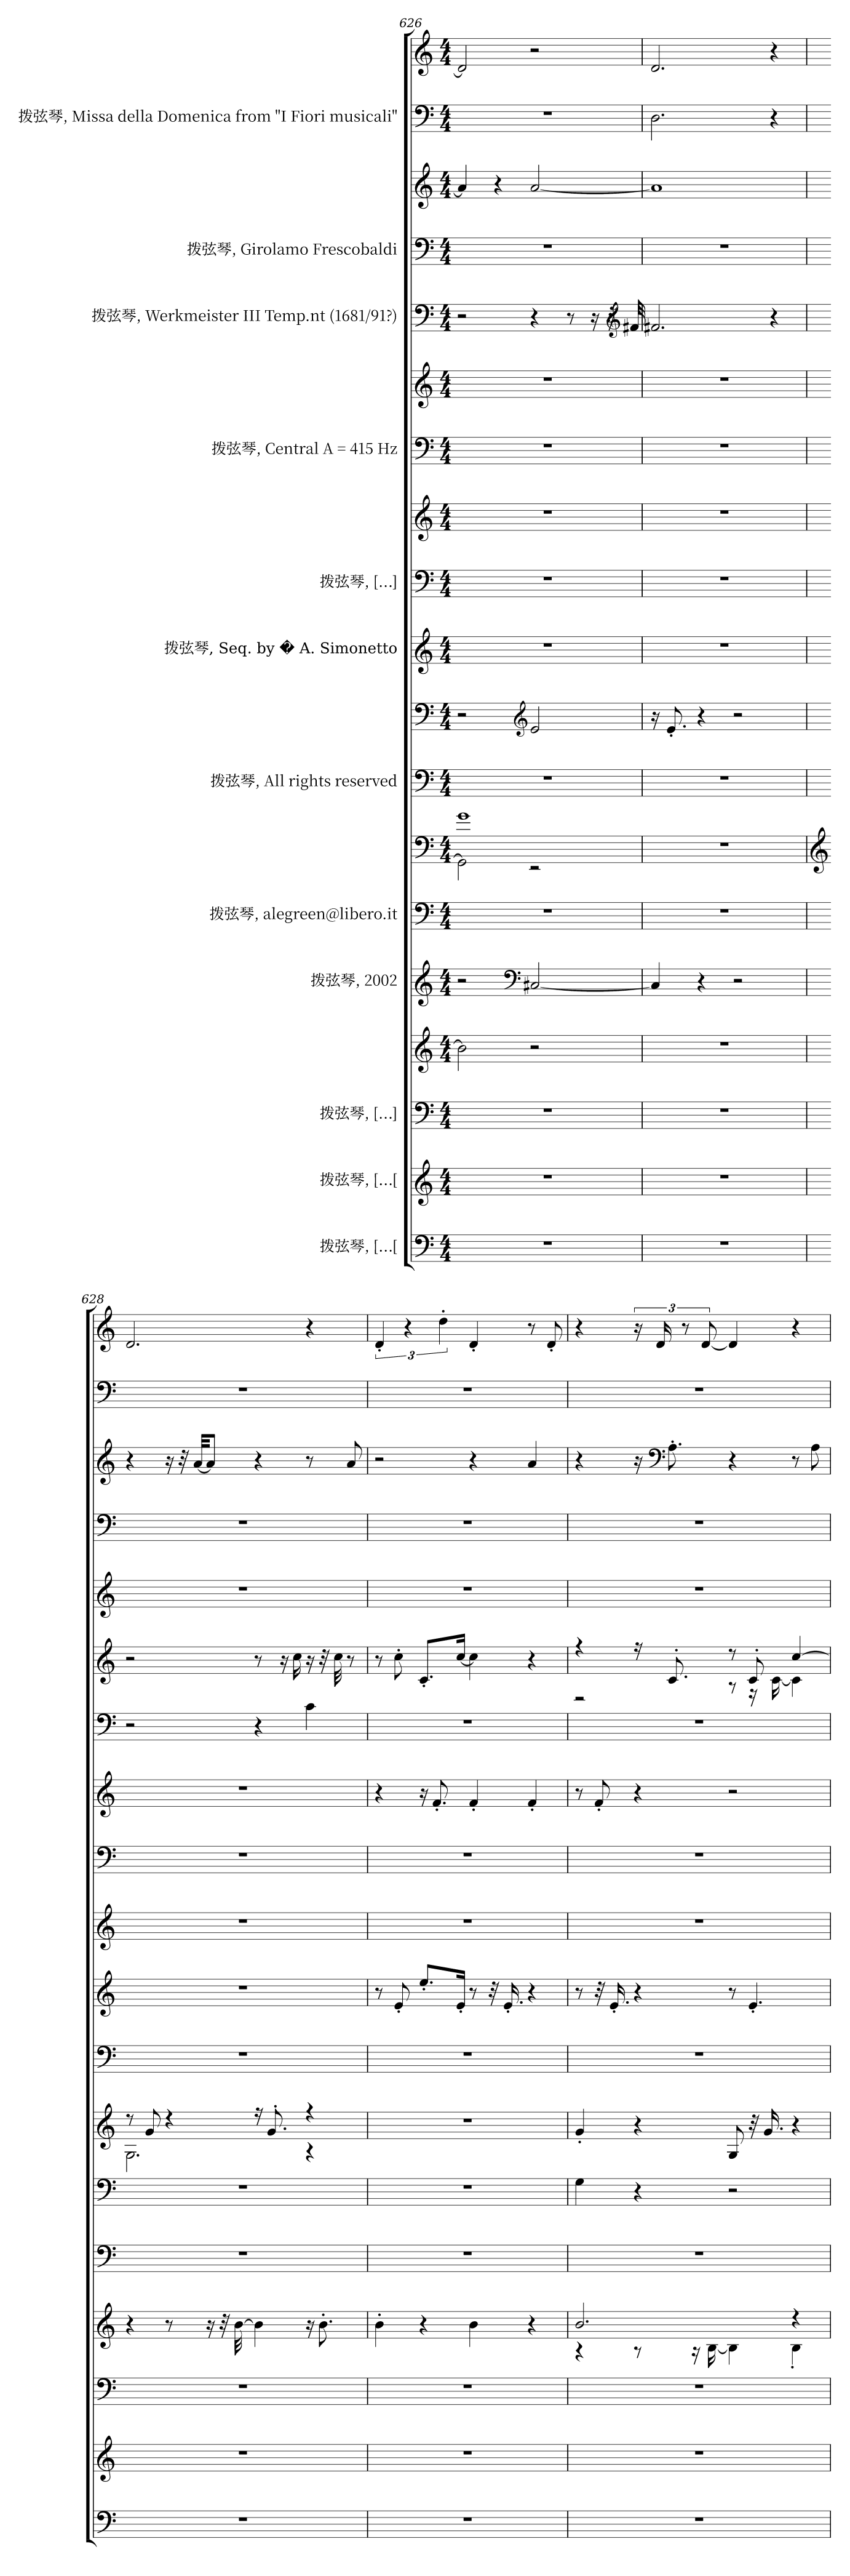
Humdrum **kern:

**kern	**kern	**kern	**kern	**kern	**kern	**kern	**kern	**kern	**kern	**kern	**kern	**kern	**kern	**kern	**kern	**kern	**kern	**kern
*part12	*part11	*part10	*part10	*part9	*part8	*part8	*part7	*part7	*part6	*part5	*part5	*part4	*part4	*part3	*part2	*part2	*part1	*part1
*staff19	*staff18	*staff17	*staff16	*staff15	*staff14	*staff13	*staff12	*staff11	*staff10	*staff9	*staff8	*staff7	*staff6	*staff5	*staff4	*staff3	*staff2	*staff1
*I"拨弦琴, [...[	*I"拨弦琴, [...[	*I"拨弦琴, [...]	*	*I"拨弦琴, 2002	*I"拨弦琴, alegreen@libero.it	*	*I"拨弦琴, All rights reserved	*	*I"拨弦琴, Seq. by � A. Simonetto	*I"拨弦琴, [...]	*	*I"拨弦琴, Central A = 415 Hz	*	*I"拨弦琴, Werkmeister III Temp.nt (1681/91?)	*I"拨弦琴, Girolamo Frescobaldi	*	*I"拨弦琴, Missa della Domenica from &quot;I Fiori musicali&quot;	*
*clefF4	*clefG2	*clefF4	*clefG2	*clefG2	*clefF4	*clefF4	*clefF4	*clefF4	*clefG2	*clefF4	*clefG2	*clefF4	*clefG2	*clefF4	*clefF4	*clefG2	*clefF4	*clefG2
*k[]	*k[]	*k[]	*k[]	*k[]	*k[]	*k[]	*k[]	*k[]	*k[]	*k[]	*k[]	*k[]	*k[]	*k[]	*k[]	*k[]	*k[]	*k[]
*M4/4	*M4/4	*M4/4	*M4/4	*M4/4	*M4/4	*M4/4	*M4/4	*M4/4	*M4/4	*M4/4	*M4/4	*M4/4	*M4/4	*M4/4	*M4/4	*M4/4	*M4/4	*M4/4
=626	=626	=626	=626	=626	=626	=626	=626	=626	=626	=626	=626	=626	=626	=626	=626	=626	=626	=626
*	*	*	*	*	*	*^	*	*	*	*	*	*	*	*	*	*	*	*
1r	1r	1r	2b\]	2r	1r	1g	2GG\]	1r	2r	1r	1r	1r	1r	1r	2r	1r	4a/]	1r	2d/]
.	.	.	.	.	.	.	.	.	.	.	.	.	.	.	.	.	4r	.	.
*	*	*	*	*clefF4	*	*	*	*	*clefG2	*	*	*	*	*	*	*	*	*	*
.	.	.	2r	[2C#X/	.	.	2r	.	2e/	.	.	.	.	.	4r	.	[2a/	.	2r
.	.	.	.	.	.	.	.	.	.	.	.	.	.	.	8r	.	.	.	.
.	.	.	.	.	.	.	.	.	.	.	.	.	.	.	16r	.	.	.	.
.	.	.	.	.	.	.	.	.	.	.	.	.	.	.	32r	.	.	.	.
*	*	*	*	*	*	*	*	*	*	*	*	*	*	*	*clefG2	*	*	*	*
.	.	.	.	.	.	.	.	.	.	.	.	.	.	.	32f#X/	.	.	.	.
*	*	*	*	*	*	*v	*v	*	*	*	*	*	*	*	*	*	*	*	*
!!LO:PB:g=z
=627	=627	=627	=627	=627	=627	=627	=627	=627	=627	=627	=627	=627	=627	=627	=627	=627	=627	=627
1r	1r	1r	1r	4C#/]	1r	1r	1r	16r	1r	1r	1r	1r	1r	2.f#X/	1r	1a]	2.D\	2.d/
.	.	.	.	.	.	.	.	8.e'/	.	.	.	.	.	.	.	.	.	.
.	.	.	.	4r	.	.	.	4r	.	.	.	.	.	.	.	.	.	.
.	.	.	.	2r	.	.	.	2r	.	.	.	.	.	.	.	.	.	.
.	.	.	.	.	.	.	.	.	.	.	.	.	.	4r	.	.	4r	4r
=628	=628	=628	=628	=628	=628	=628	=628	=628	=628	=628	=628	=628	=628	=628	=628	=628	=628	=628
*	*	*	*	*	*	*clefG2	*	*	*	*	*	*	*	*	*	*	*	*
*	*	*	*	*	*	*^	*	*	*	*	*	*	*	*	*	*	*	*
1r	1r	1r	4r	1r	1r	8r	2.G\	1r	1r	1r	1r	1r	2r	2r	1r	1r	4r	1r	2.d/
.	.	.	.	.	.	8g/	.	.	.	.	.	.	.	.	.	.	.	.	.
.	.	.	8r	.	.	4r	.	.	.	.	.	.	.	.	.	.	16r	.	.
.	.	.	.	.	.	.	.	.	.	.	.	.	.	.	.	.	32r	.	.
.	.	.	.	.	.	.	.	.	.	.	.	.	.	.	.	.	[32a/KKL	.	.
.	.	.	16r	.	.	.	.	.	.	.	.	.	.	.	.	.	8a/J]	.	.
.	.	.	32r	.	.	.	.	.	.	.	.	.	.	.	.	.	.	.	.
.	.	.	[32b\	.	.	.	.	.	.	.	.	.	.	.	.	.	.	.	.
.	.	.	4b\]	.	.	16r	.	.	.	.	.	.	4r	8r	.	.	4r	.	.
.	.	.	.	.	.	8.g'/	.	.	.	.	.	.	.	.	.	.	.	.	.
.	.	.	.	.	.	.	.	.	.	.	.	.	.	16r	.	.	.	.	.
.	.	.	.	.	.	.	.	.	.	.	.	.	.	16cc\	.	.	.	.	.
.	.	.	16r	.	.	4r	4r	.	.	.	.	.	4c\	16r	.	.	8r	.	4r
.	.	.	8.b'\	.	.	.	.	.	.	.	.	.	.	32r	.	.	.	.	.
.	.	.	.	.	.	.	.	.	.	.	.	.	.	32cc\	.	.	.	.	.
.	.	.	.	.	.	.	.	.	.	.	.	.	.	8r	.	.	8a/	.	.
*	*	*	*	*	*	*v	*v	*	*	*	*	*	*	*	*	*	*	*	*
=629	=629	=629	=629	=629	=629	=629	=629	=629	=629	=629	=629	=629	=629	=629	=629	=629	=629	=629
1r	1r	1r	4b'\	1r	1r	1r	1r	8r	1r	1r	4r	1r	8r	1r	1r	2r	1r	6d'/
.	.	.	.	.	.	.	.	8e'/	.	.	.	.	8cc'\	.	.	.	.	.
.	.	.	.	.	.	.	.	.	.	.	.	.	.	.	.	.	.	6r
.	.	.	4r	.	.	.	.	8.ee'/L	.	.	16r	.	8.c'/L	.	.	.	.	.
.	.	.	.	.	.	.	.	.	.	.	8.f'/	.	.	.	.	.	.	.
.	.	.	.	.	.	.	.	.	.	.	.	.	.	.	.	.	.	6dd'\
.	.	.	.	.	.	.	.	16e'/Jk	.	.	.	.	[16cc/Jk	.	.	.	.	.
.	.	.	4b\	.	.	.	.	8r	.	.	4f'/	.	4cc\]	.	.	4r	.	4d'/
.	.	.	.	.	.	.	.	32r	.	.	.	.	.	.	.	.	.	.
.	.	.	.	.	.	.	.	16.e'/	.	.	.	.	.	.	.	.	.	.
.	.	.	4r	.	.	.	.	4r	.	.	4f'/	.	4r	.	.	4a/	.	8r
.	.	.	.	.	.	.	.	.	.	.	.	.	.	.	.	.	.	8d'/
!!LO:PB:g=z
=630	=630	=630	=630	=630	=630	=630	=630	=630	=630	=630	=630	=630	=630	=630	=630	=630	=630	=630
*	*	*	*^	*	*	*	*	*	*	*	*	*	*^	*	*	*	*	*
1r	1r	1r	2.b/	4r	1r	4G\	4g'/	1r	8r	1r	1r	8r	1r	4r	2r	1r	1r	4r	1r	4r
.	.	.	.	.	.	.	.	.	32r	.	.	8f'/	.	.	.	.	.	.	.	.
.	.	.	.	.	.	.	.	.	16.e'/	.	.	.	.	.	.	.	.	.	.	.
.	.	.	.	8r	.	4r	4r	.	4r	.	.	4r	.	16r	.	.	.	16r	.	24r
.	.	.	.	.	.	.	.	.	.	.	.	.	.	.	.	.	.	.	.	24d/
*	*	*	*	*	*	*	*	*	*	*	*	*	*	*	*	*	*	*clefF4	*	*
.	.	.	.	.	.	.	.	.	.	.	.	.	.	8.c'/	.	.	.	8.A'\	.	.
.	.	.	.	.	.	.	.	.	.	.	.	.	.	.	.	.	.	.	.	12r
.	.	.	.	16r	.	.	.	.	.	.	.	.	.	.	.	.	.	.	.	.
.	.	.	.	.	.	.	.	.	.	.	.	.	.	.	.	.	.	.	.	[12d/
.	.	.	.	[16B\	.	.	.	.	.	.	.	.	.	.	.	.	.	.	.	.
.	.	.	.	4B\]	.	2r	8G/	.	8r	.	.	2r	.	8r	8r	.	.	4r	.	4d/]
.	.	.	.	.	.	.	32r	.	4.e'/	.	.	.	.	8c'/	16r	.	.	.	.	.
.	.	.	.	.	.	.	16.g/	.	.	.	.	.	.	.	.	.	.	.	.	.
.	.	.	.	.	.	.	.	.	.	.	.	.	.	.	[16c\	.	.	.	.	.
.	.	.	4r	4B'\	.	.	4r	.	.	.	.	.	.	[4cc/	4c\]	.	.	8r	.	4r
.	.	.	.	.	.	.	.	.	.	.	.	.	.	.	.	.	.	8A\	.	.
*	*	*	*v	*v	*	*	*	*	*	*	*	*	*	*v	*v	*	*	*	*	*
=	=	=	=	=	=	=	=	=	=	=	=	=	=	=	=	=	=	=
*-	*-	*-	*-	*-	*-	*-	*-	*-	*-	*-	*-	*-	*-	*-	*-	*-	*-	*-
